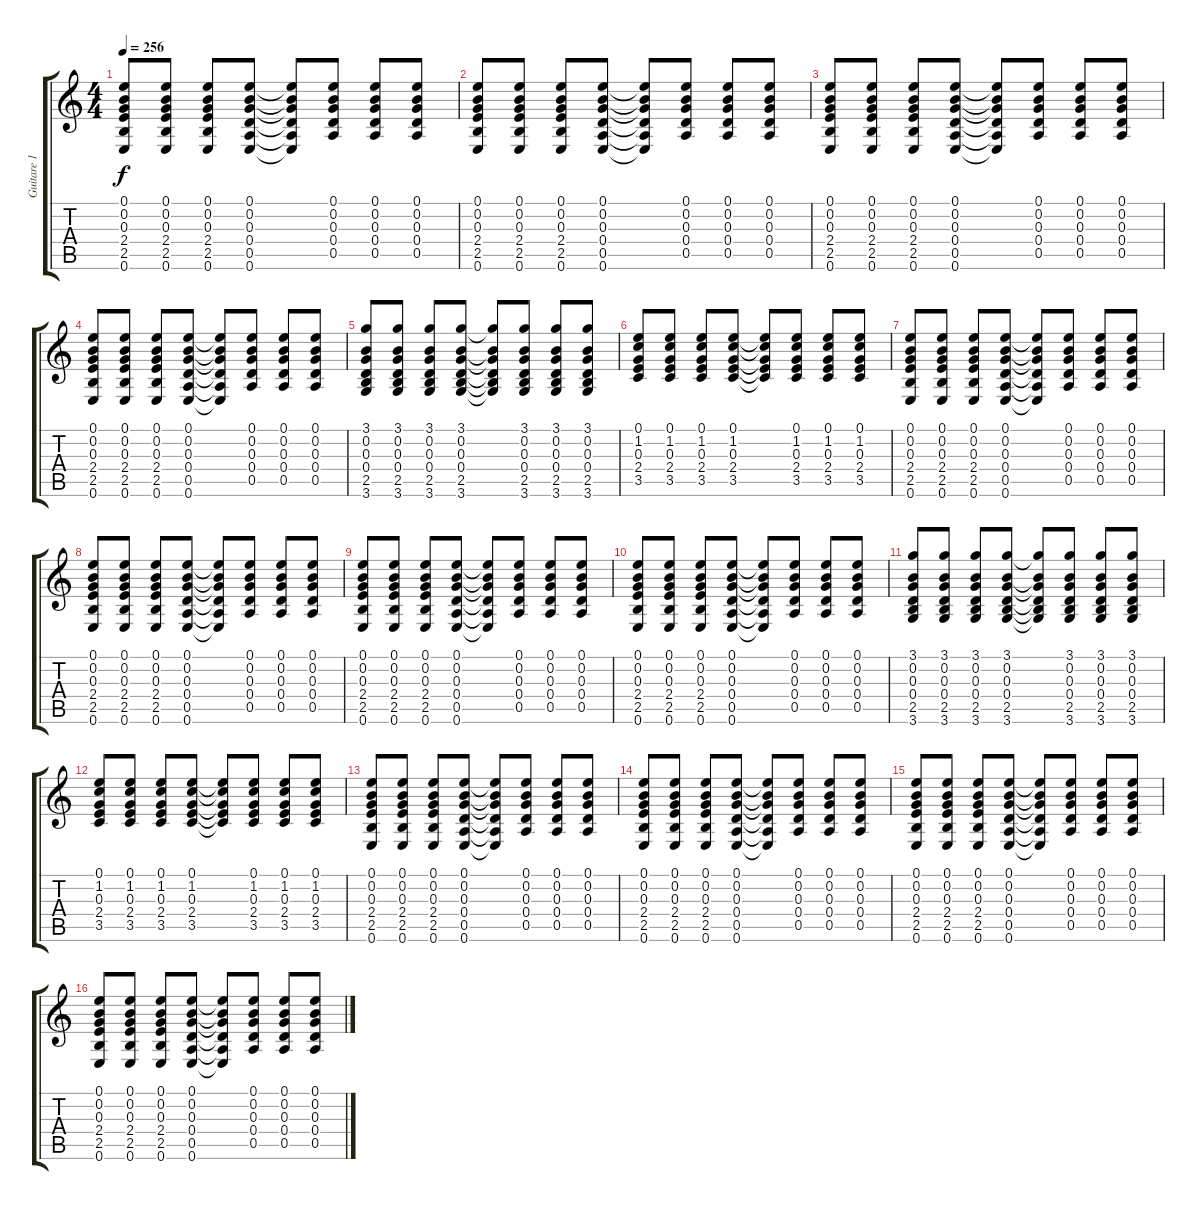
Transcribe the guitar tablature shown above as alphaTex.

\track ("Guitare 1" "Guitare 1") {instrument electricguitarclean}
\staff {score tabs}
\tuning (E4 B3 G3 D3 A2 E2) {hide}
\ts (4 4)
\tempo 256
\clef g2
\ks c
(0.1 0.2 0.3 2.4 2.5 0.6).8{dy f} (0.1 0.2 0.3 2.4 2.5 0.6).8 (0.1 0.2 0.3 2.4 2.5 0.6).8 (0.1 0.2 0.3 0.4 0.5 0.6).8 (0.1{t} 0.2{t} 0.3{t} 0.4{t} 0.5{t} 0.6{t}).8 (0.1 0.2 0.3 0.4 0.5).8 (0.1 0.2 0.3 0.4 0.5).8 (0.1 0.2 0.3 0.4 0.5).8 |
(0.1 0.2 0.3 2.4 2.5 0.6).8 (0.1 0.2 0.3 2.4 2.5 0.6).8 (0.1 0.2 0.3 2.4 2.5 0.6).8 (0.1 0.2 0.3 0.4 0.5 0.6).8 (0.1{t} 0.2{t} 0.3{t} 0.4{t} 0.5{t} 0.6{t}).8 (0.1 0.2 0.3 0.4 0.5).8 (0.1 0.2 0.3 0.4 0.5).8 (0.1 0.2 0.3 0.4 0.5).8 |
(0.1 0.2 0.3 2.4 2.5 0.6).8 (0.1 0.2 0.3 2.4 2.5 0.6).8 (0.1 0.2 0.3 2.4 2.5 0.6).8 (0.1 0.2 0.3 0.4 0.5 0.6).8 (0.1{t} 0.2{t} 0.3{t} 0.4{t} 0.5{t} 0.6{t}).8 (0.1 0.2 0.3 0.4 0.5).8 (0.1 0.2 0.3 0.4 0.5).8 (0.1 0.2 0.3 0.4 0.5).8 |
(0.1 0.2 0.3 2.4 2.5 0.6).8 (0.1 0.2 0.3 2.4 2.5 0.6).8 (0.1 0.2 0.3 2.4 2.5 0.6).8 (0.1 0.2 0.3 0.4 0.5 0.6).8 (0.1{t} 0.2{t} 0.3{t} 0.4{t} 0.5{t} 0.6{t}).8 (0.1 0.2 0.3 0.4 0.5).8 (0.1 0.2 0.3 0.4 0.5).8 (0.1 0.2 0.3 0.4 0.5).8 |
(3.1 0.2 0.3 0.4 2.5 3.6).8 (3.1 0.2 0.3 0.4 2.5 3.6).8 (3.1 0.2 0.3 0.4 2.5 3.6).8 (3.1 0.2 0.3 0.4 2.5 3.6).8 (3.1{t} 0.2{t} 0.3{t} 0.4{t} 2.5{t} 3.6{t}).8 (3.1 0.2 0.3 0.4 2.5 3.6).8 (3.1 0.2 0.3 0.4 2.5 3.6).8 (3.1 0.2 0.3 0.4 2.5 3.6).8 |
(0.1 1.2 0.3 2.4 3.5).8 (0.1 1.2 0.3 2.4 3.5).8 (0.1 1.2 0.3 2.4 3.5).8 (0.1 1.2 0.3 2.4 3.5).8 (0.1{t} 1.2{t} 0.3{t} 2.4{t} 3.5{t}).8 (0.1 1.2 0.3 2.4 3.5).8 (0.1 1.2 0.3 2.4 3.5).8 (0.1 1.2 0.3 2.4 3.5).8 |
(0.1 0.2 0.3 2.4 2.5 0.6).8 (0.1 0.2 0.3 2.4 2.5 0.6).8 (0.1 0.2 0.3 2.4 2.5 0.6).8 (0.1 0.2 0.3 0.4 0.5 0.6).8 (0.1{t} 0.2{t} 0.3{t} 0.4{t} 0.5{t} 0.6{t}).8 (0.1 0.2 0.3 0.4 0.5).8 (0.1 0.2 0.3 0.4 0.5).8 (0.1 0.2 0.3 0.4 0.5).8 |
(0.1 0.2 0.3 2.4 2.5 0.6).8 (0.1 0.2 0.3 2.4 2.5 0.6).8 (0.1 0.2 0.3 2.4 2.5 0.6).8 (0.1 0.2 0.3 0.4 0.5 0.6).8 (0.1{t} 0.2{t} 0.3{t} 0.4{t} 0.5{t} 0.6{t}).8 (0.1 0.2 0.3 0.4 0.5).8 (0.1 0.2 0.3 0.4 0.5).8 (0.1 0.2 0.3 0.4 0.5).8 |
(0.1 0.2 0.3 2.4 2.5 0.6).8 (0.1 0.2 0.3 2.4 2.5 0.6).8 (0.1 0.2 0.3 2.4 2.5 0.6).8 (0.1 0.2 0.3 0.4 0.5 0.6).8 (0.1{t} 0.2{t} 0.3{t} 0.4{t} 0.5{t} 0.6{t}).8 (0.1 0.2 0.3 0.4 0.5).8 (0.1 0.2 0.3 0.4 0.5).8 (0.1 0.2 0.3 0.4 0.5).8 |
(0.1 0.2 0.3 2.4 2.5 0.6).8 (0.1 0.2 0.3 2.4 2.5 0.6).8 (0.1 0.2 0.3 2.4 2.5 0.6).8 (0.1 0.2 0.3 0.4 0.5 0.6).8 (0.1{t} 0.2{t} 0.3{t} 0.4{t} 0.5{t} 0.6{t}).8 (0.1 0.2 0.3 0.4 0.5).8 (0.1 0.2 0.3 0.4 0.5).8 (0.1 0.2 0.3 0.4 0.5).8 |
(3.1 0.2 0.3 0.4 2.5 3.6).8 (3.1 0.2 0.3 0.4 2.5 3.6).8 (3.1 0.2 0.3 0.4 2.5 3.6).8 (3.1 0.2 0.3 0.4 2.5 3.6).8 (3.1{t} 0.2{t} 0.3{t} 0.4{t} 2.5{t} 3.6{t}).8 (3.1 0.2 0.3 0.4 2.5 3.6).8 (3.1 0.2 0.3 0.4 2.5 3.6).8 (3.1 0.2 0.3 0.4 2.5 3.6).8 |
(0.1 1.2 0.3 2.4 3.5).8 (0.1 1.2 0.3 2.4 3.5).8 (0.1 1.2 0.3 2.4 3.5).8 (0.1 1.2 0.3 2.4 3.5).8 (0.1{t} 1.2{t} 0.3{t} 2.4{t} 3.5{t}).8 (0.1 1.2 0.3 2.4 3.5).8 (0.1 1.2 0.3 2.4 3.5).8 (0.1 1.2 0.3 2.4 3.5).8 |
(0.1 0.2 0.3 2.4 2.5 0.6).8 (0.1 0.2 0.3 2.4 2.5 0.6).8 (0.1 0.2 0.3 2.4 2.5 0.6).8 (0.1 0.2 0.3 0.4 0.5 0.6).8 (0.1{t} 0.2{t} 0.3{t} 0.4{t} 0.5{t} 0.6{t}).8 (0.1 0.2 0.3 0.4 0.5).8 (0.1 0.2 0.3 0.4 0.5).8 (0.1 0.2 0.3 0.4 0.5).8 |
(0.1 0.2 0.3 2.4 2.5 0.6).8 (0.1 0.2 0.3 2.4 2.5 0.6).8 (0.1 0.2 0.3 2.4 2.5 0.6).8 (0.1 0.2 0.3 0.4 0.5 0.6).8 (0.1{t} 0.2{t} 0.3{t} 0.4{t} 0.5{t} 0.6{t}).8 (0.1 0.2 0.3 0.4 0.5).8 (0.1 0.2 0.3 0.4 0.5).8 (0.1 0.2 0.3 0.4 0.5).8 |
(0.1 0.2 0.3 2.4 2.5 0.6).8 (0.1 0.2 0.3 2.4 2.5 0.6).8 (0.1 0.2 0.3 2.4 2.5 0.6).8 (0.1 0.2 0.3 0.4 0.5 0.6).8 (0.1{t} 0.2{t} 0.3{t} 0.4{t} 0.5{t} 0.6{t}).8 (0.1 0.2 0.3 0.4 0.5).8 (0.1 0.2 0.3 0.4 0.5).8 (0.1 0.2 0.3 0.4 0.5).8 |
(0.1 0.2 0.3 2.4 2.5 0.6).8 (0.1 0.2 0.3 2.4 2.5 0.6).8 (0.1 0.2 0.3 2.4 2.5 0.6).8 (0.1 0.2 0.3 0.4 0.5 0.6).8 (0.1{t} 0.2{t} 0.3{t} 0.4{t} 0.5{t} 0.6{t}).8 (0.1 0.2 0.3 0.4 0.5).8 (0.1 0.2 0.3 0.4 0.5).8 (0.1 0.2 0.3 0.4 0.5).8
